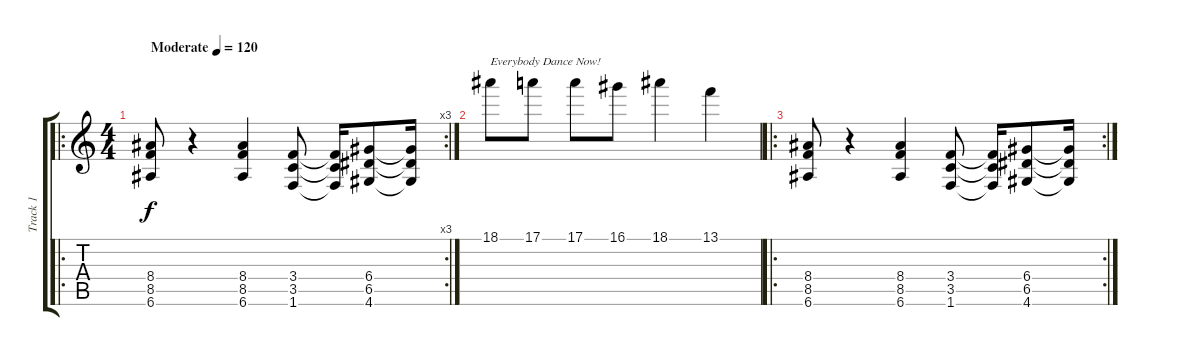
\track ("Track 1" "Track 1") {instrument overdrivenguitar}
\staff {score tabs}
\tuning (E4 B3 G3 D3 A2 E2) {hide}
\ro
\rc 3
\ts (4 4)
\tempo (120 "Moderate")
\clef g2
\ks c
(8.4 8.5 6.6).8{dy f instrument overdrivenguitar} r.4 (8.4 8.5 6.6).4 (3.4 3.5 1.6).8 (3.4{t} 3.5{t} 1.6{t}).16 (6.4 6.5 4.6).8 (6.4{t} 6.5{t} 4.6{t}).16 |
18.1.8{txt "Everybody Dance Now!"} 17.1.8 17.1.8 16.1.8 18.1.4 13.1.4 |
\ro
\rc 2
(8.4 8.5 6.6).8 r.4 (8.4 8.5 6.6).4 (3.4 3.5 1.6).8 (3.4{t} 3.5{t} 1.6{t}).16 (6.4 6.5 4.6).8 (6.4{t} 6.5{t} 4.6{t}).16
